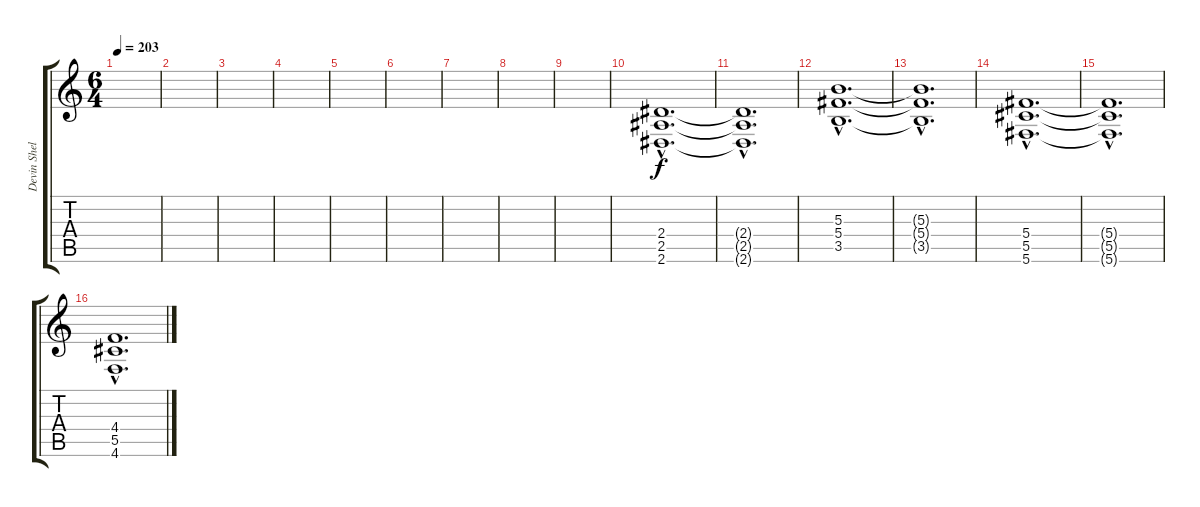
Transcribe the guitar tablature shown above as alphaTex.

\track ("Devin Shelton (Guitar)" "Devin Shel") {instrument overdrivenguitar}
\staff {score tabs}
\tuning (Eb4 Bb3 Gb3 Db3 Ab2 Db2) {hide}
\ts (6 4)
\tempo 203
\clef g2
\ks c
|
|
|
|
|
|
|
|
|
(2.4{hac} 2.5{hac} 2.6{hac}).1{d} |
(2.4{hac t} 2.5{hac t} 2.6{hac t}).1{d} |
(5.3{hac} 5.4{hac} 3.5{hac}).1{d} |
(5.3{hac t} 5.4{hac t} 3.5{hac t}).1{d} |
(5.4{hac} 5.5{hac} 5.6{hac}).1{d} |
(5.4{hac t} 5.5{hac t} 5.6{hac t}).1{d} |
(4.4{hac} 5.5{hac} 4.6{hac}).1{d}
